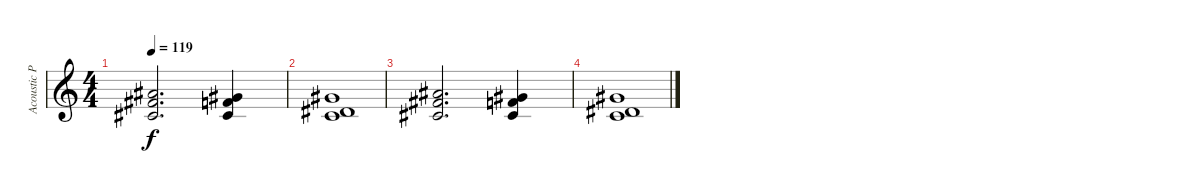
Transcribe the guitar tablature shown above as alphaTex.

\track ("Acoustic Piano (Staff 1)" "Acoustic P") {instrument acousticgrandpiano}
\staff {score}
\tuning (E4 B3 G3 D3 A2 E2 B1) {hide}
\ts (4 4)
\tempo 119
\clef g2
\ks c
(2.1 2.2 15.3).2{d dy f} (1.1 2.2 13.3).4 |
(4.1 1.2 8.3).1 |
(2.1 2.2 15.3).2{d} (1.1 2.2 13.3).4 |
(4.1 1.2 8.3).1
